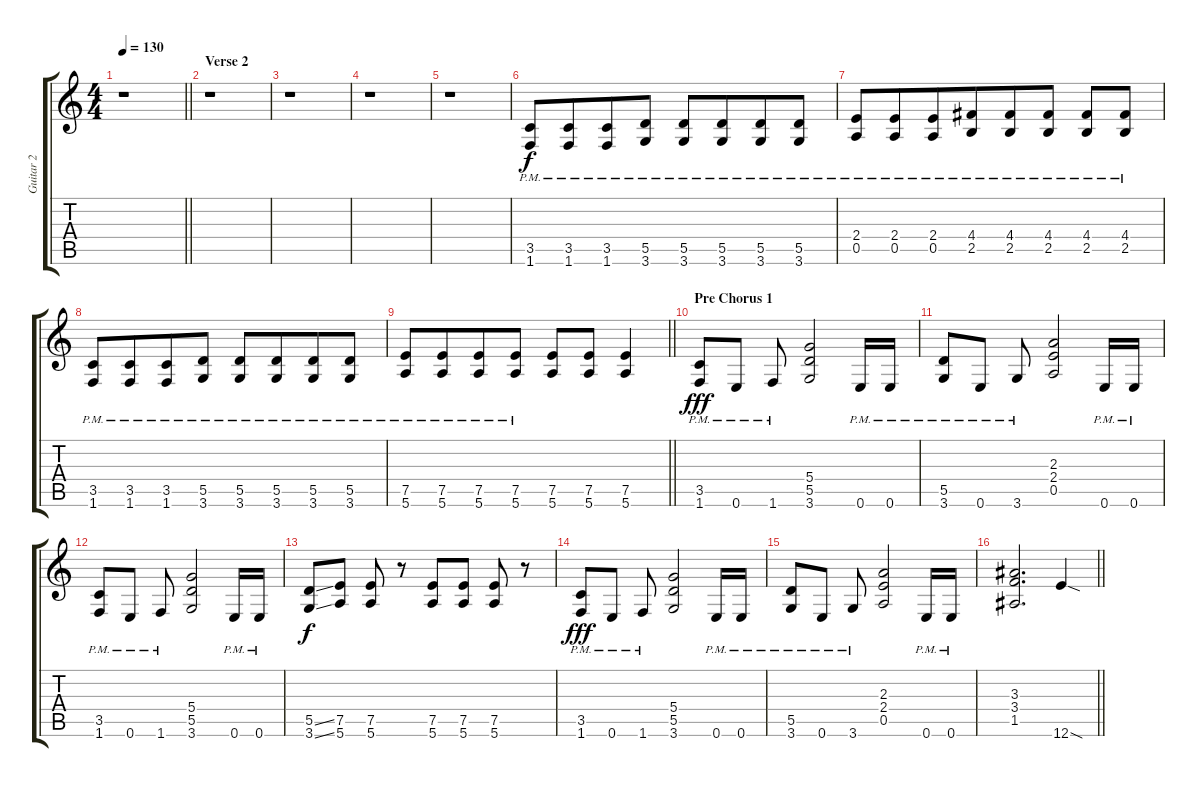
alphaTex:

\track ("Guitar 2" "Guitar 2") {instrument distortionguitar}
\staff {score tabs}
\tuning (E4 B3 G3 D3 A2 E2) {hide}
\ts (4 4)
\tempo 130
\clef g2
\barLineRight lightlight
\ks c
r.1{dy f} |
\section ("" "Verse 2")
r.1 |
r.1 |
r.1 |
r.1 |
(3.5{pm} 1.6{pm}).8 (3.5{pm} 1.6{pm}).8{beam merge} (3.5{pm} 1.6{pm}).8 (5.5{pm} 3.6{pm}).8 (5.5{pm} 3.6{pm}).8 (5.5{pm} 3.6{pm}).8{beam merge} (5.5{pm} 3.6{pm}).8{beam merge} (5.5{pm} 3.6{pm}).8 |
(2.4{pm} 0.5{pm}).8 (2.4{pm} 0.5{pm}).8{beam merge} (2.4{pm} 0.5{pm}).8 (4.4{pm} 2.5{pm}).8{beam merge} (4.4{pm} 2.5{pm}).8 (4.4{pm} 2.5{pm}).8 (4.4{pm} 2.5{pm}).8{beam merge} (4.4{pm} 2.5{pm}).8 |
(3.5{pm} 1.6{pm}).8 (3.5{pm} 1.6{pm}).8{beam merge} (3.5{pm} 1.6{pm}).8 (5.5{pm} 3.6{pm}).8 (5.5{pm} 3.6{pm}).8 (5.5{pm} 3.6{pm}).8{beam merge} (5.5{pm} 3.6{pm}).8{beam merge} (5.5{pm} 3.6{pm}).8 |
\barLineRight lightlight
(7.5{pm} 5.6{pm}).8{beam merge} (7.5{pm} 5.6{pm}).8{beam merge} (7.5{pm} 5.6{pm}).8 (7.5{pm} 5.6{pm}).8 (7.5 5.6).8 (7.5 5.6).8{beam merge} (7.5 5.6).4 |
\section ("" "Pre Chorus 1")
(3.5{pm} 1.6{pm}).8{dy fff} 0.6{pm}.8 1.6{pm}.8 (5.4 5.5 3.6).2 0.6{pm}.16 0.6{pm}.16 |
(5.5{pm} 3.6{pm}).8 0.6{pm}.8 3.6{pm}.8 (2.3 2.4 0.5).2 0.6{pm}.16 0.6{pm}.16 |
(3.5{pm} 1.6{pm}).8 0.6{pm}.8 1.6{pm}.8 (5.4 5.5 3.6).2 0.6{pm}.16 0.6{pm}.16 |
(5.5{ss} 3.6{ss}).8{dy f} (7.5 5.6).8 (7.5 5.6).8 r.8 (7.5 5.6).8 (7.5 5.6).8 (7.5 5.6).8{beam merge} r.8 |
(3.5{pm} 1.6{pm}).8{dy fff} 0.6{pm}.8 1.6{pm}.8 (5.4 5.5 3.6).2 0.6{pm}.16 0.6{pm}.16 |
(5.5{pm} 3.6{pm}).8 0.6{pm}.8 3.6{pm}.8 (2.3 2.4 0.5).2 0.6{pm}.16 0.6{pm}.16 |
\barLineRight lightlight
(3.3 3.4 1.5).2{d} 12.6{sod}.4
